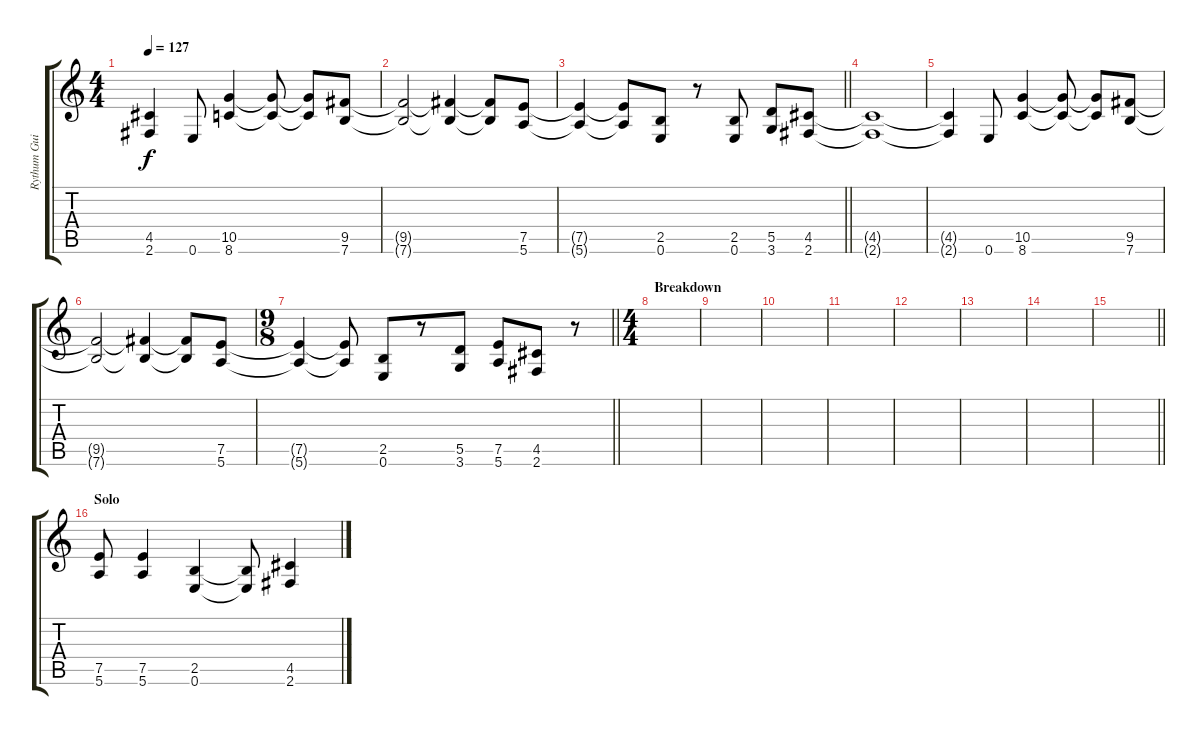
\track ("Rythum Guitar" "Rythum Gui") {instrument distortionguitar}
\staff {score tabs}
\tuning (E4 B3 G3 D3 A2 E2) {hide}
\ts (4 4)
\tempo 127
\clef g2
\ks c
(4.5{t} 2.6{t}).4{dy f} 0.6.8 (10.5 8.6).4 (10.5{t} 8.6{t}).8 (10.5{t} 8.6{t}).8 (9.5 7.6).8 |
(9.5{t} 7.6{t}).2 (9.5{t} 7.6{t}).4 (9.5{t} 7.6{t}).8 (7.5 5.6).8 |
\barLineRight lightlight
(7.5{t} 5.6{t}).4 (7.5{t} 5.6{t}).8 (2.5 0.6).8 r.8 (2.5 0.6).8 (5.5 3.6).8 (4.5 2.6).8 |
(4.5{t} 2.6{t}).1 |
(4.5{t} 2.6{t}).4 0.6.8 (10.5 8.6).4 (10.5{t} 8.6{t}).8 (10.5{t} 8.6{t}).8 (9.5 7.6).8 |
(9.5{t} 7.6{t}).2 (9.5{t} 7.6{t}).4 (9.5{t} 7.6{t}).8 (7.5 5.6).8 |
\ts (9 8)
\barLineRight lightlight
(7.5{t} 5.6{t}).4 (7.5{t} 5.6{t}).8 (2.5 0.6).8 r.8 (5.5 3.6).8 (7.5 5.6).8 (4.5 2.6).8 r.8 |
\ts (4 4)
\section ("" "Breakdown")
|
|
|
|
|
|
|
\barLineRight lightlight
|
\section ("" "Solo")
(7.5 5.6).8 (7.5 5.6).4 (2.5 0.6).4 (2.5{t} 0.6{t}).8 (4.5 2.6).4
